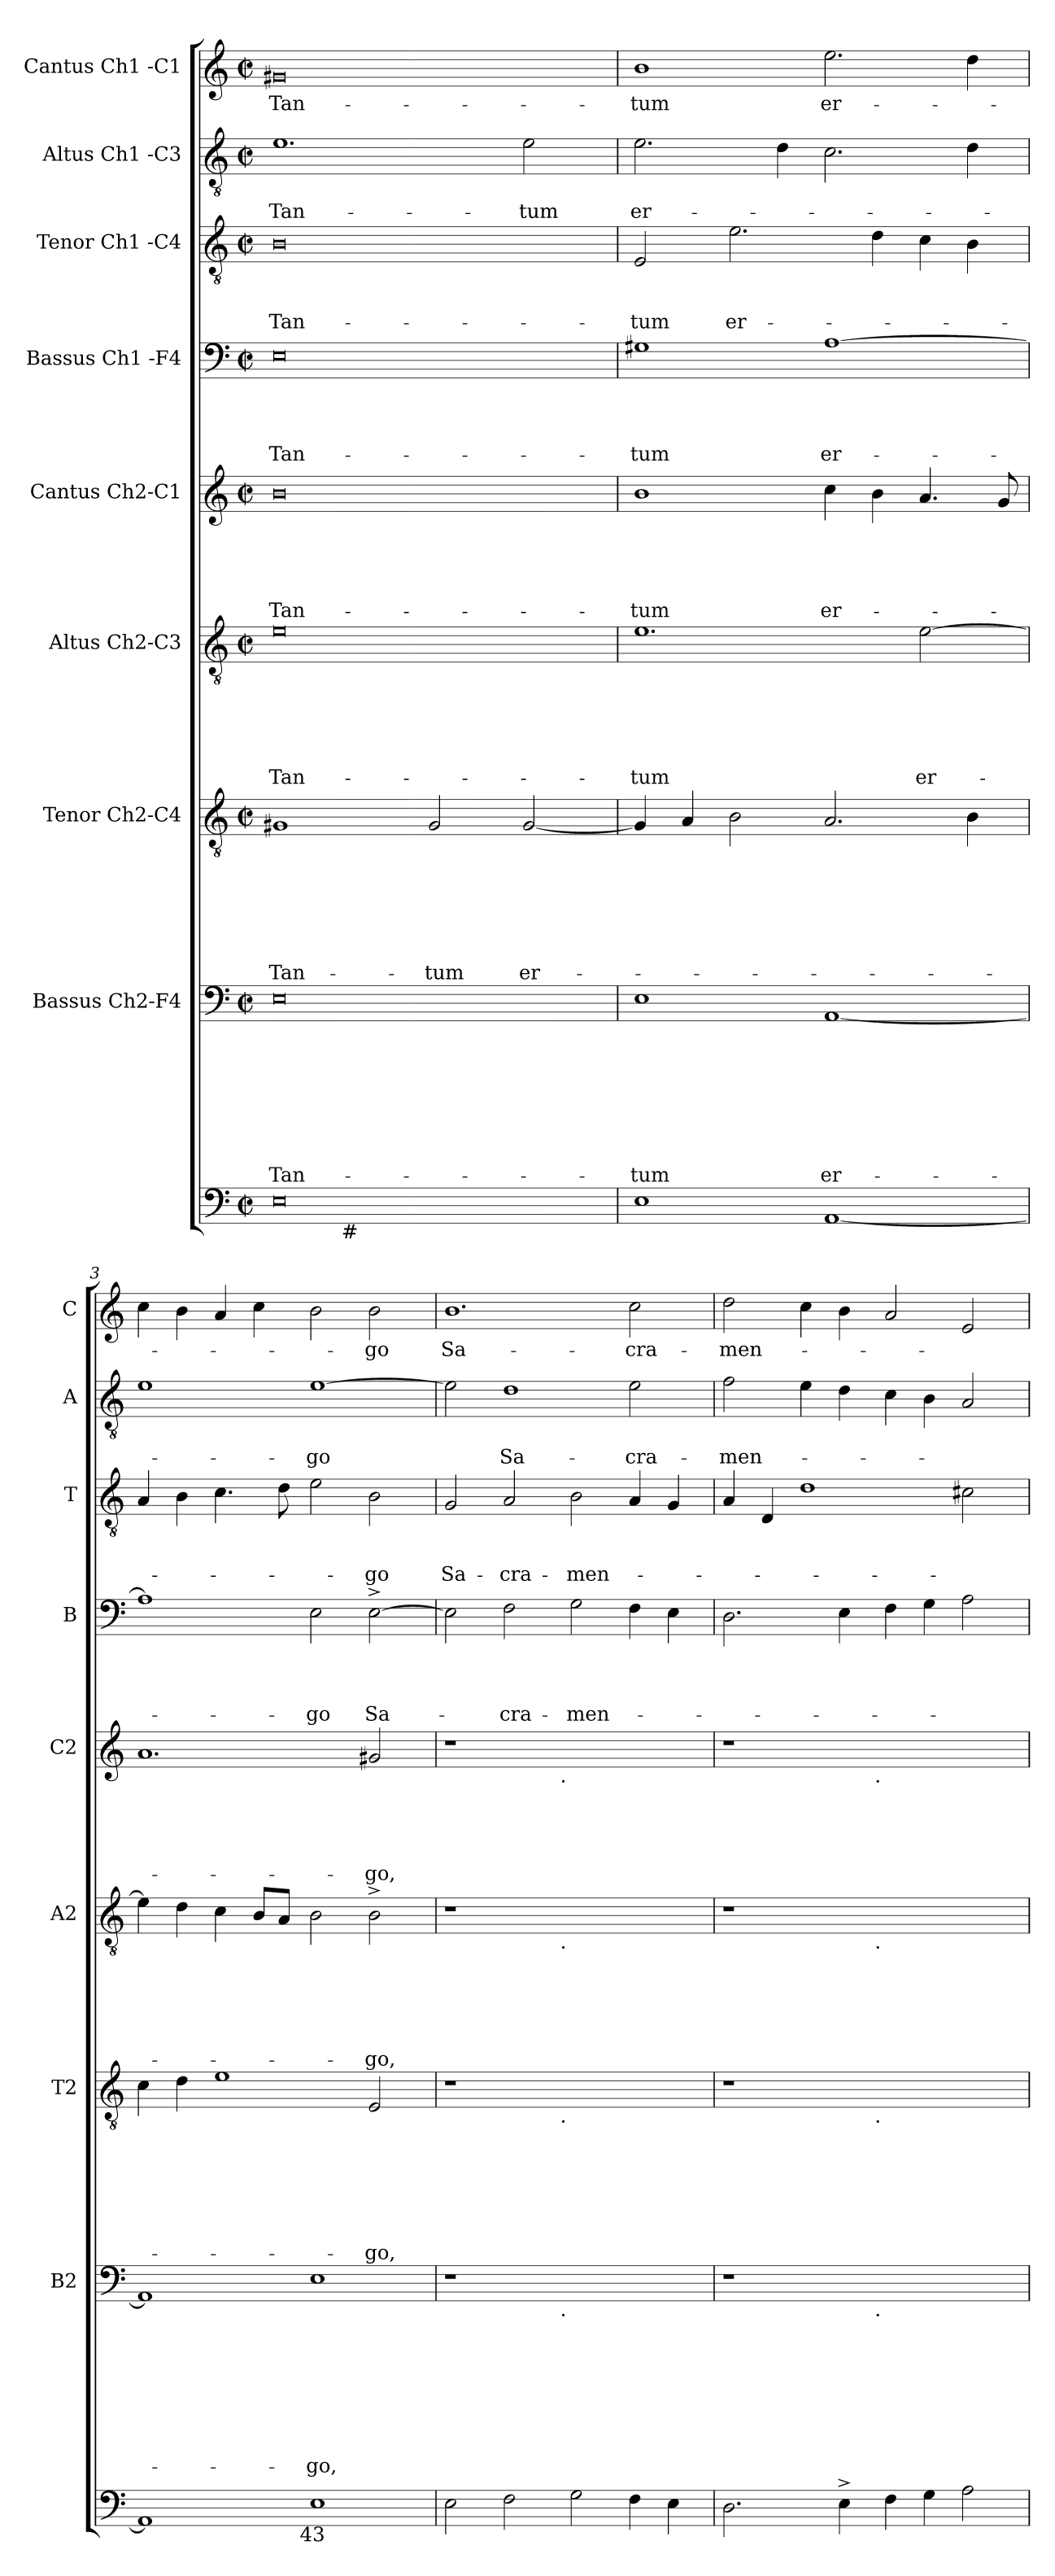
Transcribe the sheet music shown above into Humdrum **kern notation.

**kern	**kern	**text	**text	**text	**text	**text	**text	**text	**text	**kern	**text	**text	**text	**text	**text	**text	**text	**kern	**text	**text	**text	**text	**text	**text	**kern	**text	**text	**text	**text	**text	**kern	**text	**text	**text	**text	**kern	**text	**text	**text	**kern	**text	**text	**kern	**text
*part9	*part8	*part8	*part8	*part8	*part8	*part8	*part8	*part8	*part8	*part7	*part7	*part7	*part7	*part7	*part7	*part7	*part7	*part6	*part6	*part6	*part6	*part6	*part6	*part6	*part5	*part5	*part5	*part5	*part5	*part5	*part4	*part4	*part4	*part4	*part4	*part3	*part3	*part3	*part3	*part2	*part2	*part2	*part1	*part1
*staff9	*staff8	*staff8	*staff8	*staff8	*staff8	*staff8	*staff8	*staff8	*staff8	*staff7	*staff7	*staff7	*staff7	*staff7	*staff7	*staff7	*staff7	*staff6	*staff6	*staff6	*staff6	*staff6	*staff6	*staff6	*staff5	*staff5	*staff5	*staff5	*staff5	*staff5	*staff4	*staff4	*staff4	*staff4	*staff4	*staff3	*staff3	*staff3	*staff3	*staff2	*staff2	*staff2	*staff1	*staff1
*	*I"Bassus Ch2-F4	*	*	*	*	*	*	*	*	*I"Tenor Ch2-C4	*	*	*	*	*	*	*	*I"Altus Ch2-C3	*	*	*	*	*	*	*I"Cantus Ch2-C1	*	*	*	*	*	*I"Bassus Ch1 -F4	*	*	*	*	*I"Tenor Ch1 -C4	*	*	*	*I"Altus Ch1 -C3	*	*	*I"Cantus Ch1 -C1	*
*	*I'B2	*	*	*	*	*	*	*	*	*I'T2	*	*	*	*	*	*	*	*I'A2	*	*	*	*	*	*	*I'C2	*	*	*	*	*	*I'B	*	*	*	*	*I'T	*	*	*	*I'A	*	*	*I'C	*
*clefF4	*clefF4	*	*	*	*	*	*	*	*	*clefGv2	*	*	*	*	*	*	*	*clefGv2	*	*	*	*	*	*	*clefG2	*	*	*	*	*	*clefF4	*	*	*	*	*clefGv2	*	*	*	*clefGv2	*	*	*clefG2	*
*k[]	*k[]	*	*	*	*	*	*	*	*	*k[]	*	*	*	*	*	*	*	*k[]	*	*	*	*	*	*	*k[]	*	*	*	*	*	*k[]	*	*	*	*	*k[]	*	*	*	*k[]	*	*	*k[]	*
*C:	*C:	*	*	*	*	*	*	*	*	*C:	*	*	*	*	*	*	*	*C:	*	*	*	*	*	*	*C:	*	*	*	*	*	*C:	*	*	*	*	*C:	*	*	*	*C:	*	*	*C:	*
*M2/2	*M2/2	*	*	*	*	*	*	*	*	*M2/2	*	*	*	*	*	*	*	*M2/2	*	*	*	*	*	*	*M2/2	*	*	*	*	*	*M2/2	*	*	*	*	*M2/2	*	*	*	*M2/2	*	*	*M2/2	*
*met(c|)	*met(c|)	*	*	*	*	*	*	*	*	*met(c|)	*	*	*	*	*	*	*	*met(c|)	*	*	*	*	*	*	*met(c|)	*	*	*	*	*	*met(c|)	*	*	*	*	*met(c|)	*	*	*	*met(c|)	*	*	*met(c|)	*
=1	=1	=1	=1	=1	=1	=1	=1	=1	=1	=1	=1	=1	=1	=1	=1	=1	=1	=1	=1	=1	=1	=1	=1	=1	=1	=1	=1	=1	=1	=1	=1	=1	=1	=1	=1	=1	=1	=1	=1	=1	=1	=1	=1	=1
!	!	!	!	!	!	!	!	!	!LO:LY:b	!	!	!	!	!	!	!	!LO:LY:b	!	!	!	!	!	!	!LO:LY:b	!	!	!	!	!	!LO:LY:b	!	!	!	!	!LO:LY:b	!	!	!	!LO:LY:b	!	!	!LO:LY:b	!	!LO:LY:b
*^	*	*	*	*	*	*	*	*	*	*	*	*	*	*	*	*	*	*	*	*	*	*	*	*	*	*	*	*	*	*	*	*	*	*	*	*	*	*	*	*	*	*	*	*
0E	4ryy	0E	.	.	.	.	.	.	.	Tan-	1G#X	.	.	.	.	.	.	Tan-	0e	.	.	.	.	.	Tan-	0b	.	.	.	.	Tan-	0E	.	.	.	Tan-	0B	.	.	Tan-	1.e	.	Tan-	0g#X	Tan-
.	16ryy	.	.	.	.	.	.	.	.	.	.	.	.	.	.	.	.	.	.	.	.	.	.	.	.	.	.	.	.	.	.	.	.	.	.	.	.	.	.	.	.	.	.	.	.
!	!LO:TX:b:t=#	!	!	!	!	!	!	!	!	!	!	!	!	!	!	!	!	!	!	!	!	!	!	!	!	!	!	!	!	!	!	!	!	!	!	!	!	!	!	!	!	!	!	!	!
.	1ryy	.	.	.	.	.	.	.	.	.	.	.	.	.	.	.	.	.	.	.	.	.	.	.	.	.	.	.	.	.	.	.	.	.	.	.	.	.	.	.	.	.	.	.	.
!	!	!	!	!	!	!	!	!	!	!	!	!	!	!	!	!	!	!LO:LY:b	!	!	!	!	!	!	!	!	!	!	!	!	!	!	!	!	!	!	!	!	!	!	!	!	!	!	!
.	.	.	.	.	.	.	.	.	.	.	2G#/	.	.	.	.	.	.	-tum	.	.	.	.	.	.	.	.	.	.	.	.	.	.	.	.	.	.	.	.	.	.	.	.	.	.	.
.	2ryy	.	.	.	.	.	.	.	.	.	.	.	.	.	.	.	.	.	.	.	.	.	.	.	.	.	.	.	.	.	.	.	.	.	.	.	.	.	.	.	.	.	.	.	.
!	!	!	!	!	!	!	!	!	!	!	!	!	!	!	!	!	!	!LO:LY:b	!	!	!	!	!	!	!	!	!	!	!	!	!	!	!	!	!	!	!	!	!	!	!	!	!LO:LY:b	!	!
.	.	.	.	.	.	.	.	.	.	.	[<2G#/	.	.	.	.	.	.	er-	.	.	.	.	.	.	.	.	.	.	.	.	.	.	.	.	.	.	.	.	.	.	2e\	.	-tum	.	.
.	8.ryy	.	.	.	.	.	.	.	.	.	.	.	.	.	.	.	.	.	.	.	.	.	.	.	.	.	.	.	.	.	.	.	.	.	.	.	.	.	.	.	.	.	.	.	.
=2	=2	=2	=2	=2	=2	=2	=2	=2	=2	=2	=2	=2	=2	=2	=2	=2	=2	=2	=2	=2	=2	=2	=2	=2	=2	=2	=2	=2	=2	=2	=2	=2	=2	=2	=2	=2	=2	=2	=2	=2	=2	=2	=2	=2	=2
!	!	!	!	!	!	!	!	!	!	!LO:LY:b	!	!	!	!	!	!	!	!	!	!	!	!	!	!	!LO:LY:b	!	!	!	!	!	!LO:LY:b	!	!	!	!	!LO:LY:b	!	!	!	!LO:LY:b	!	!	!LO:LY:b	!	!LO:LY:b
*v	*v	*	*	*	*	*	*	*	*	*	*	*	*	*	*	*	*	*	*	*	*	*	*	*	*	*	*	*	*	*	*	*	*	*	*	*	*	*	*	*	*	*	*	*	*
1E	1E	.	.	.	.	.	.	.	-tum	4G#/]	.	.	.	.	.	.	.	1.e	.	.	.	.	.	-tum	1b	.	.	.	.	-tum	1G#X	.	.	.	-tum	2E/	.	.	-tum	2.e\	.	er-	1b	-tum
.	.	.	.	.	.	.	.	.	.	4A/	.	.	.	.	.	.	.	.	.	.	.	.	.	.	.	.	.	.	.	.	.	.	.	.	.	.	.	.	.	.	.	.	.	.
!	!	!	!	!	!	!	!	!	!	!	!	!	!	!	!	!	!	!	!	!	!	!	!	!	!	!	!	!	!	!	!	!	!	!	!	!	!	!	!LO:LY:b	!	!	!	!	!
.	.	.	.	.	.	.	.	.	.	2B\	.	.	.	.	.	.	.	.	.	.	.	.	.	.	.	.	.	.	.	.	.	.	.	.	.	2.e\	.	.	er-	.	.	.	.	.
.	.	.	.	.	.	.	.	.	.	.	.	.	.	.	.	.	.	.	.	.	.	.	.	.	.	.	.	.	.	.	.	.	.	.	.	.	.	.	.	4d\	.	.	.	.
!	!	!	!	!	!	!	!	!	!LO:LY:b	!	!	!	!	!	!	!	!	!	!	!	!	!	!	!	!	!	!	!	!	!LO:LY:b	!	!	!	!	!LO:LY:b	!	!	!	!	!	!	!	!	!LO:LY:b
[<1AA	[<1AA	.	.	.	.	.	.	.	er-	2.A/	.	.	.	.	.	.	.	.	.	.	.	.	.	.	4cc\	.	.	.	.	er-	[>1A	.	.	.	er-	.	.	.	.	2.c\	.	.	2.ee\	er-
.	.	.	.	.	.	.	.	.	.	.	.	.	.	.	.	.	.	.	.	.	.	.	.	.	4b\	.	.	.	.	.	.	.	.	.	.	4d\	.	.	.	.	.	.	.	.
!	!	!	!	!	!	!	!	!	!	!	!	!	!	!	!	!	!	!	!	!	!	!	!	!LO:LY:b	!	!	!	!	!	!	!	!	!	!	!	!	!	!	!	!	!	!	!	!
.	.	.	.	.	.	.	.	.	.	.	.	.	.	.	.	.	.	[>2e\	.	.	.	.	.	er-	4.a/	.	.	.	.	.	.	.	.	.	.	4c\	.	.	.	.	.	.	.	.
.	.	.	.	.	.	.	.	.	.	4B\	.	.	.	.	.	.	.	.	.	.	.	.	.	.	.	.	.	.	.	.	.	.	.	.	.	4B\	.	.	.	4d\	.	.	4dd\	.
.	.	.	.	.	.	.	.	.	.	.	.	.	.	.	.	.	.	.	.	.	.	.	.	.	8g/	.	.	.	.	.	.	.	.	.	.	.	.	.	.	.	.	.	.	.
=3	=3	=3	=3	=3	=3	=3	=3	=3	=3	=3	=3	=3	=3	=3	=3	=3	=3	=3	=3	=3	=3	=3	=3	=3	=3	=3	=3	=3	=3	=3	=3	=3	=3	=3	=3	=3	=3	=3	=3	=3	=3	=3	=3	=3
*^	*	*	*	*	*	*	*	*	*	*	*	*	*	*	*	*	*	*	*	*	*	*	*	*	*	*	*	*	*	*	*	*	*	*	*	*	*	*	*	*	*	*	*	*
1AA]	2ryy	1AA]	.	.	.	.	.	.	.	.	4c\	.	.	.	.	.	.	.	4e\]	.	.	.	.	.	.	1.a	.	.	.	.	.	1A]	.	.	.	.	4A/	.	.	.	1e	.	.	4cc\	.
.	.	.	.	.	.	.	.	.	.	.	4d\	.	.	.	.	.	.	.	4d\	.	.	.	.	.	.	.	.	.	.	.	.	.	.	.	.	.	4B\	.	.	.	.	.	.	4b\	.
.	4...ryy	.	.	.	.	.	.	.	.	.	1e	.	.	.	.	.	.	.	4c\	.	.	.	.	.	.	.	.	.	.	.	.	.	.	.	.	.	4.c\	.	.	.	.	.	.	4a/	.
.	.	.	.	.	.	.	.	.	.	.	.	.	.	.	.	.	.	.	8B/L	.	.	.	.	.	.	.	.	.	.	.	.	.	.	.	.	.	.	.	.	.	.	.	.	4cc\	.
.	.	.	.	.	.	.	.	.	.	.	.	.	.	.	.	.	.	.	8A/J	.	.	.	.	.	.	.	.	.	.	.	.	.	.	.	.	.	8d\	.	.	.	.	.	.	.	.
!	!LO:TX:b:t=43	!	!	!	!	!	!	!	!	!	!	!	!	!	!	!	!	!	!	!	!	!	!	!	!	!	!	!	!	!	!	!	!	!	!	!	!	!	!	!	!	!	!	!	!
.	1ryy	.	.	.	.	.	.	.	.	.	.	.	.	.	.	.	.	.	.	.	.	.	.	.	.	.	.	.	.	.	.	.	.	.	.	.	.	.	.	.	.	.	.	.	.
!	!	!	!	!	!	!	!	!	!	!LO:LY:b	!	!	!	!	!	!	!	!	!	!	!	!	!	!	!	!	!	!	!	!	!	!	!	!	!	!LO:LY:b	!	!	!	!	!	!	!LO:LY:b	!	!
1E	.	1E	.	.	.	.	.	.	.	-go,	.	.	.	.	.	.	.	.	2B\	.	.	.	.	.	.	.	.	.	.	.	.	2E\	.	.	.	-go	2e\	.	.	.	[>1e	.	-go	2b\	.
!	!	!	!	!	!	!	!	!	!	!	!	!	!	!	!	!	!	!LO:LY:b	!	!	!	!	!	!	!LO:LY:b	!	!	!	!	!	!LO:LY:b	!	!	!	!	!LO:LY:b	!	!	!	!LO:LY:b	!	!	!	!	!LO:LY:b
.	.	.	.	.	.	.	.	.	.	.	2E/	.	.	.	.	.	.	-go,	2B^>\	.	.	.	.	.	-go,	2g#X/	.	.	.	.	-go,	[>2E^>\	.	.	.	Sa-	2B\	.	.	-go	.	.	.	2b\	-go
.	32ryy	.	.	.	.	.	.	.	.	.	.	.	.	.	.	.	.	.	.	.	.	.	.	.	.	.	.	.	.	.	.	.	.	.	.	.	.	.	.	.	.	.	.	.	.
=4	=4	=4	=4	=4	=4	=4	=4	=4	=4	=4	=4	=4	=4	=4	=4	=4	=4	=4	=4	=4	=4	=4	=4	=4	=4	=4	=4	=4	=4	=4	=4	=4	=4	=4	=4	=4	=4	=4	=4	=4	=4	=4	=4	=4	=4
!LO:TX:b:t=b	!	!	!	!	!	!	!	!	!	!	!	!	!	!	!	!	!	!	!	!	!	!	!	!	!	!	!	!	!	!	!	!	!	!	!	!	!	!	!	!	!	!	!	!	!
!	!	!	!	!	!	!	!	!	!	!	!	!	!	!	!	!	!	!	!	!	!	!	!	!	!	!	!	!	!	!	!	!	!	!	!	!	!	!	!	!LO:LY:b	!	!	!	!	!LO:LY:b
*v	*v	*^	*	*	*	*	*	*	*	*	*^	*	*	*	*	*	*	*	*^	*	*	*	*	*	*	*^	*	*	*	*	*	*	*	*	*	*	*	*	*	*	*	*	*	*	*
2E\	1r	2ryy	.	.	.	.	.	.	.	.	1r	2ryy	.	.	.	.	.	.	.	1r	2ryy	.	.	.	.	.	.	1r	2ryy	.	.	.	.	.	2E\]	.	.	.	.	2G/	.	.	Sa-	2e\]	.	.	1.b	Sa-
!	!	!	!	!	!	!	!	!	!	!	!	!	!	!	!	!	!	!	!	!	!	!	!	!	!	!	!	!	!	!	!	!	!	!	!	!	!	!	!LO:LY:b	!	!	!	!LO:LY:b	!	!	!LO:LY:b	!	!
2F\	.	4...ryy	.	.	.	.	.	.	.	.	.	4...ryy	.	.	.	.	.	.	.	.	4...ryy	.	.	.	.	.	.	.	4...ryy	.	.	.	.	.	2F\	.	.	.	-cra-	2A/	.	.	-cra-	1d	.	Sa-	.	.
!	!	!	!	!	!	!	!	!	!	!	!	!	!	!	!	!	!	!	!	!	!	!	!	!	!	!	!	!	!LO:TX:b:t=.	!	!	!	!	!	!	!	!	!	!	!	!	!	!	!	!	!	!	!
!	!	!	!	!	!	!	!	!	!	!	!	!	!	!	!	!	!	!	!	!	!LO:TX:b:t=.	!	!	!	!	!	!	!	!	!	!	!	!	!	!	!	!	!	!	!	!	!	!	!	!	!	!	!
!	!	!	!	!	!	!	!	!	!	!	!	!LO:TX:b:t=.	!	!	!	!	!	!	!	!	!	!	!	!	!	!	!	!	!	!	!	!	!	!	!	!	!	!	!	!	!	!	!	!	!	!	!	!
!	!	!LO:TX:b:t=.	!	!	!	!	!	!	!	!	!	!	!	!	!	!	!	!	!	!	!	!	!	!	!	!	!	!	!	!	!	!	!	!	!	!	!	!	!	!	!	!	!	!	!	!	!	!
.	.	1ryy	.	.	.	.	.	.	.	.	.	1ryy	.	.	.	.	.	.	.	.	1ryy	.	.	.	.	.	.	.	1ryy	.	.	.	.	.	.	.	.	.	.	.	.	.	.	.	.	.	.	.
!	!	!	!	!	!	!	!	!	!	!	!	!	!	!	!	!	!	!	!	!	!	!	!	!	!	!	!	!	!	!	!	!	!	!	!	!	!	!	!LO:LY:b	!	!	!	!LO:LY:b	!	!	!	!	!
2G\	1ryy	.	.	.	.	.	.	.	.	.	1ryy	.	.	.	.	.	.	.	.	1ryy	.	.	.	.	.	.	.	1ryy	.	.	.	.	.	.	2G\	.	.	.	-men-	2B\	.	.	-men-	.	.	.	.	.
!	!	!	!	!	!	!	!	!	!	!	!	!	!	!	!	!	!	!	!	!	!	!	!	!	!	!	!	!	!	!	!	!	!	!	!	!	!	!	!	!	!	!	!	!	!	!LO:LY:b	!	!LO:LY:b
4F>\	.	.	.	.	.	.	.	.	.	.	.	.	.	.	.	.	.	.	.	.	.	.	.	.	.	.	.	.	.	.	.	.	.	.	4F\	.	.	.	.	4A/	.	.	.	2e\	.	-cra-	2cc\	-cra-
4E\	.	.	.	.	.	.	.	.	.	.	.	.	.	.	.	.	.	.	.	.	.	.	.	.	.	.	.	.	.	.	.	.	.	.	4E\	.	.	.	.	4G/	.	.	.	.	.	.	.	.
.	.	32ryy	.	.	.	.	.	.	.	.	.	32ryy	.	.	.	.	.	.	.	.	32ryy	.	.	.	.	.	.	.	32ryy	.	.	.	.	.	.	.	.	.	.	.	.	.	.	.	.	.	.	.
=5	=5	=5	=5	=5	=5	=5	=5	=5	=5	=5	=5	=5	=5	=5	=5	=5	=5	=5	=5	=5	=5	=5	=5	=5	=5	=5	=5	=5	=5	=5	=5	=5	=5	=5	=5	=5	=5	=5	=5	=5	=5	=5	=5	=5	=5	=5	=5	=5
!	!	!	!	!	!	!	!	!	!	!	!	!	!	!	!	!	!	!	!	!	!	!	!	!	!	!	!	!	!	!	!	!	!	!	!	!	!	!	!	!	!	!	!	!	!	!LO:LY:b	!	!LO:LY:b
2.D\	1r	2ryy	.	.	.	.	.	.	.	.	1r	2ryy	.	.	.	.	.	.	.	1r	2ryy	.	.	.	.	.	.	1r	2ryy	.	.	.	.	.	2.D\	.	.	.	.	4A/	.	.	.	2f\	.	-men-	2dd\	-men-
.	.	.	.	.	.	.	.	.	.	.	.	.	.	.	.	.	.	.	.	.	.	.	.	.	.	.	.	.	.	.	.	.	.	.	.	.	.	.	.	4D/	.	.	.	.	.	.	.	.
.	.	4...ryy	.	.	.	.	.	.	.	.	.	4...ryy	.	.	.	.	.	.	.	.	4...ryy	.	.	.	.	.	.	.	4...ryy	.	.	.	.	.	.	.	.	.	.	1d	.	.	.	4e\	.	.	4cc\	.
4E^>\	.	.	.	.	.	.	.	.	.	.	.	.	.	.	.	.	.	.	.	.	.	.	.	.	.	.	.	.	.	.	.	.	.	.	4E\	.	.	.	.	.	.	.	.	4d\	.	.	4b\	.
!	!	!	!	!	!	!	!	!	!	!	!	!	!	!	!	!	!	!	!	!	!	!	!	!	!	!	!	!	!LO:TX:b:t=.	!	!	!	!	!	!	!	!	!	!	!	!	!	!	!	!	!	!	!
!	!	!	!	!	!	!	!	!	!	!	!	!	!	!	!	!	!	!	!	!	!LO:TX:b:t=.	!	!	!	!	!	!	!	!	!	!	!	!	!	!	!	!	!	!	!	!	!	!	!	!	!	!	!
!	!	!	!	!	!	!	!	!	!	!	!	!LO:TX:b:t=.	!	!	!	!	!	!	!	!	!	!	!	!	!	!	!	!	!	!	!	!	!	!	!	!	!	!	!	!	!	!	!	!	!	!	!	!
!	!	!LO:TX:b:t=.	!	!	!	!	!	!	!	!	!	!	!	!	!	!	!	!	!	!	!	!	!	!	!	!	!	!	!	!	!	!	!	!	!	!	!	!	!	!	!	!	!	!	!	!	!	!
.	.	1ryy	.	.	.	.	.	.	.	.	.	1ryy	.	.	.	.	.	.	.	.	1ryy	.	.	.	.	.	.	.	1ryy	.	.	.	.	.	.	.	.	.	.	.	.	.	.	.	.	.	.	.
4F>\	1ryy	.	.	.	.	.	.	.	.	.	1ryy	.	.	.	.	.	.	.	.	1ryy	.	.	.	.	.	.	.	1ryy	.	.	.	.	.	.	4F\	.	.	.	.	.	.	.	.	4c\	.	.	2a/	.
4G\	.	.	.	.	.	.	.	.	.	.	.	.	.	.	.	.	.	.	.	.	.	.	.	.	.	.	.	.	.	.	.	.	.	.	4G\	.	.	.	.	.	.	.	.	4B\	.	.	.	.
2A\	.	.	.	.	.	.	.	.	.	.	.	.	.	.	.	.	.	.	.	.	.	.	.	.	.	.	.	.	.	.	.	.	.	.	2A\	.	.	.	.	2c#X\	.	.	.	2A/	.	.	2e/	.
.	.	32ryy	.	.	.	.	.	.	.	.	.	32ryy	.	.	.	.	.	.	.	.	32ryy	.	.	.	.	.	.	.	32ryy	.	.	.	.	.	.	.	.	.	.	.	.	.	.	.	.	.	.	.
*	*v	*v	*	*	*	*	*	*	*	*	*	*	*	*	*	*	*	*	*	*v	*v	*	*	*	*	*	*	*v	*v	*	*	*	*	*	*	*	*	*	*	*	*	*	*	*	*	*	*	*
*	*	*	*	*	*	*	*	*	*	*v	*v	*	*	*	*	*	*	*	*	*	*	*	*	*	*	*	*	*	*	*	*	*	*	*	*	*	*	*	*	*	*	*	*	*	*
=	=	=	=	=	=	=	=	=	=	=	=	=	=	=	=	=	=	=	=	=	=	=	=	=	=	=	=	=	=	=	=	=	=	=	=	=	=	=	=	=	=	=	=	=
*-	*-	*-	*-	*-	*-	*-	*-	*-	*-	*-	*-	*-	*-	*-	*-	*-	*-	*-	*-	*-	*-	*-	*-	*-	*-	*-	*-	*-	*-	*-	*-	*-	*-	*-	*-	*-	*-	*-	*-	*-	*-	*-	*-	*-
